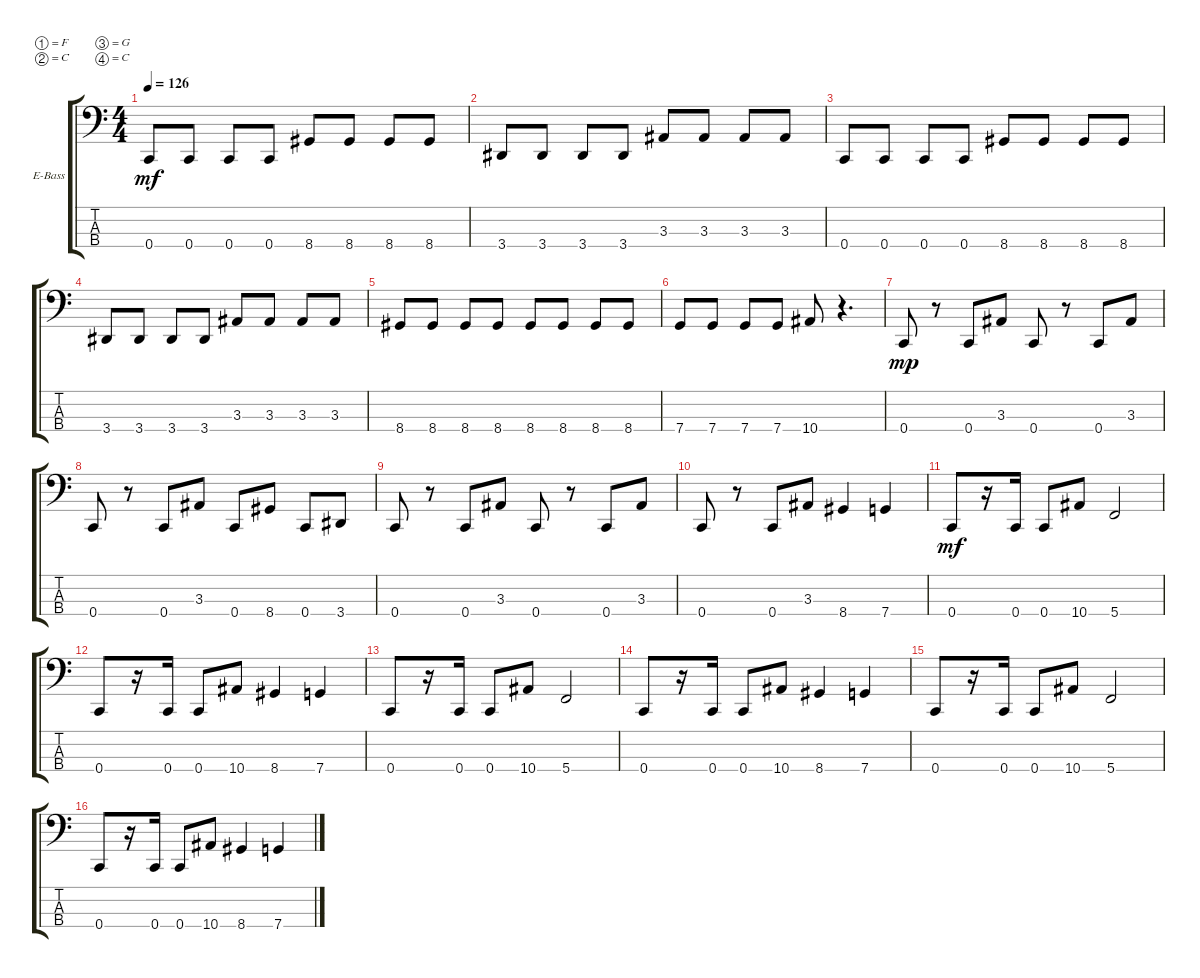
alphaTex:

\defaultSystemsLayout 4
\bracketExtendMode groupsimilarinstruments
\firstSystemTrackNameOrientation horizontal
\otherSystemsTrackNameOrientation horizontal
\track ("Electric Bass" "E-Bass") {instrument electricbassfinger}
\staff {score tabs}
\tuning (F2 C2 G1 C1)
\ts (4 4)
\tempo 126
\clef f4
\ks c
0.4.8{dy mf} 0.4.8 0.4.8 0.4.8 8.4.8 8.4.8 8.4.8 8.4.8 |
3.4.8 3.4.8 3.4.8 3.4.8 3.3.8 3.3.8 3.3.8 3.3.8 |
0.4.8 0.4.8 0.4.8 0.4.8 8.4.8 8.4.8 8.4.8 8.4.8 |
3.4.8 3.4.8 3.4.8 3.4.8 3.3.8 3.3.8 3.3.8 3.3.8 |
8.4.8 8.4.8 8.4.8 8.4.8 8.4.8 8.4.8 8.4.8 8.4.8 |
7.4.8 7.4.8 7.4.8 7.4.8 10.4.8 r.4{d} |
0.4.8{dy mp} r.8 0.4.8 3.3.8 0.4.8 r.8 0.4.8 3.3.8 |
0.4.8 r.8 0.4.8 3.3.8 0.4.8 8.4.8 0.4.8 3.4.8 |
0.4.8 r.8 0.4.8 3.3.8 0.4.8 r.8 0.4.8 3.3.8 |
0.4.8 r.8 0.4.8 3.3.8 8.4.4 7.4.4 |
0.4.8{dy mf} r.16 0.4.16 0.4.8 10.4.8 5.4.2 |
0.4.8 r.16 0.4.16 0.4.8 10.4.8 8.4.4 7.4.4 |
0.4.8 r.16 0.4.16 0.4.8 10.4.8 5.4.2 |
0.4.8 r.16 0.4.16 0.4.8 10.4.8 8.4.4 7.4.4 |
0.4.8 r.16 0.4.16 0.4.8 10.4.8 5.4.2 |
0.4.8 r.16 0.4.16 0.4.8 10.4.8 8.4.4 7.4.4
